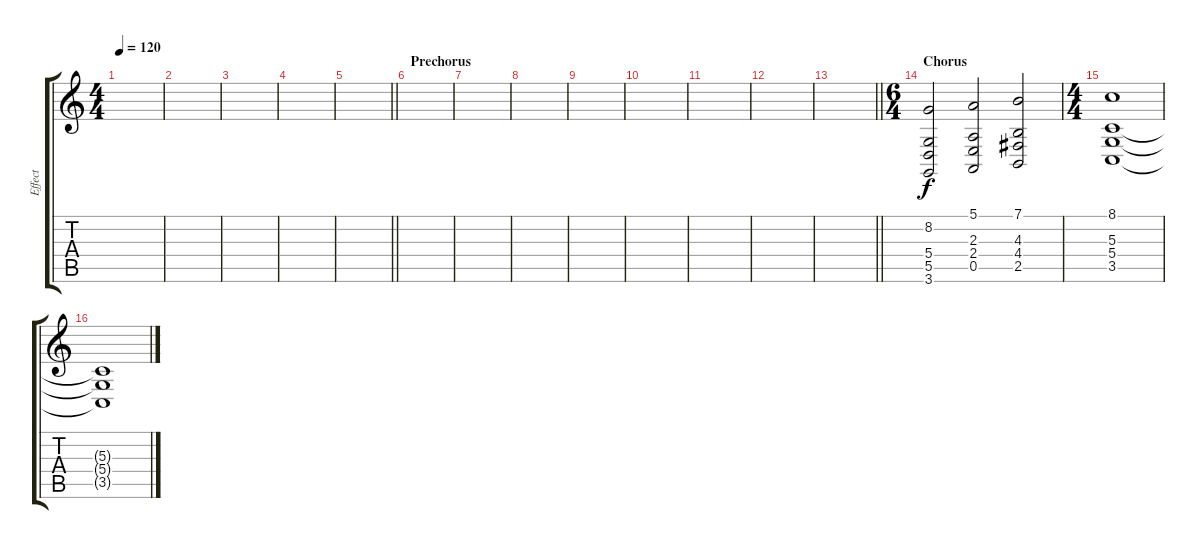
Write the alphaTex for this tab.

\track ("Effect" "Effect") {instrument fx6goblins}
\staff {score tabs}
\tuning (E4 B3 G3 D3 A2 E2) {hide}
\ts (4 4)
\tempo 120
\clef g2
\ks c
|
|
|
|
\barLineRight lightlight
|
\section ("" "Prechorus")
|
|
|
|
|
|
|
\barLineRight lightlight
|
\ts (6 4)
\section ("" "Chorus")
(8.2 5.4 5.5 3.6).2{volume 10} (5.1 2.3 2.4 0.5).2 (7.1 4.3 4.4 2.5).2 |
\ts (4 4)
(8.1 5.3 5.4 3.5).1{volume 16} |
(5.3{t} 5.4{t} 3.5{t}).1
